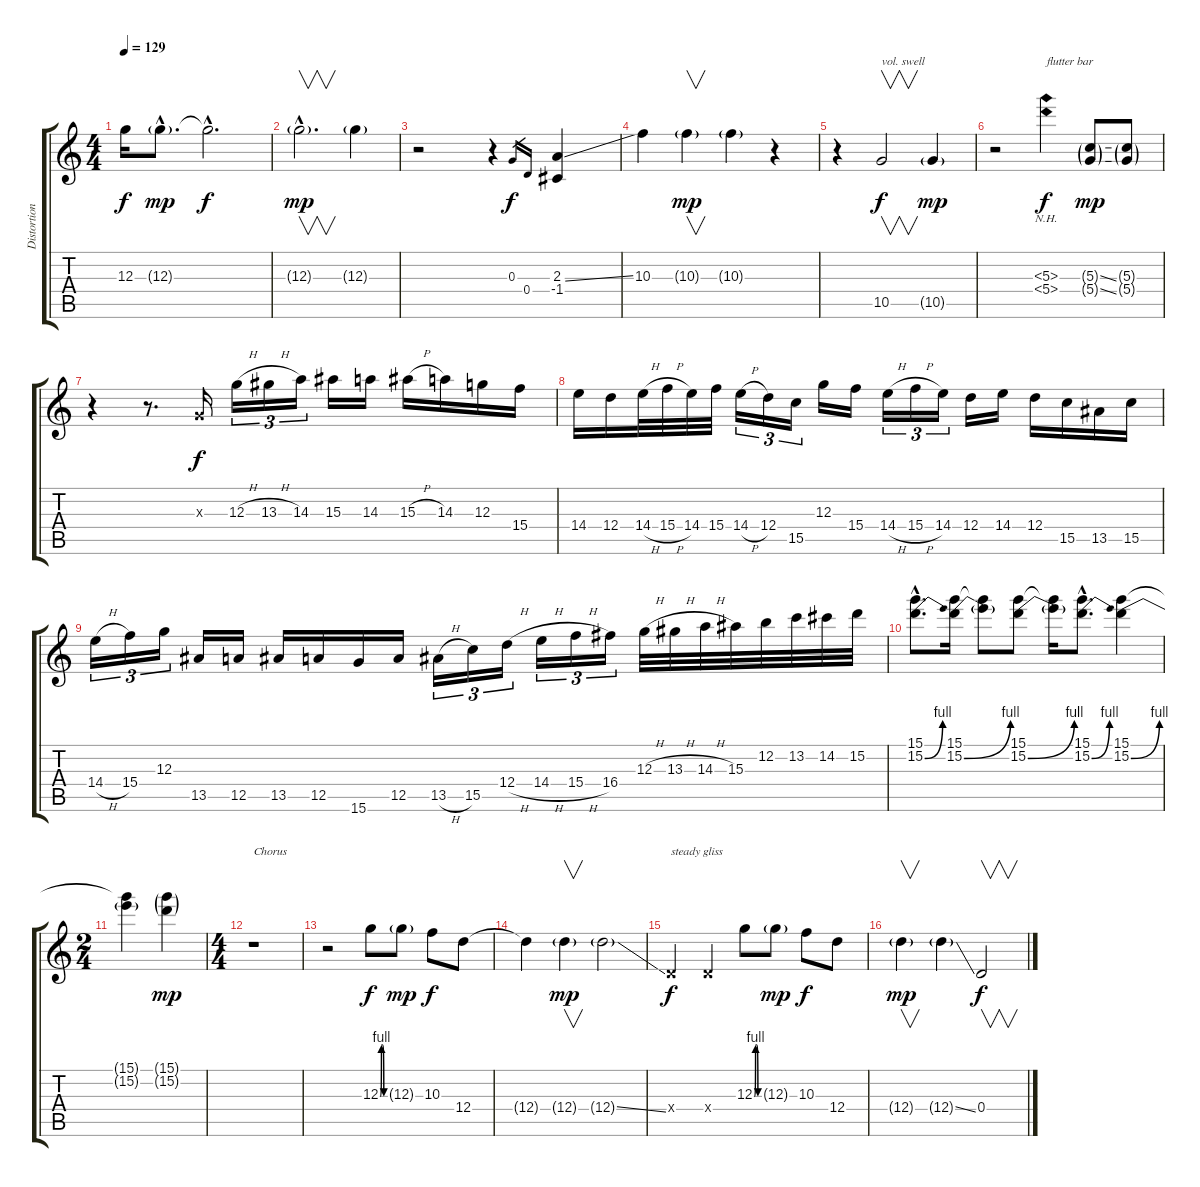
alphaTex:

\track ("Distortion Guitar" "Distortion") {instrument distortionguitar}
\staff {score tabs}
\tuning (E4 B3 G3 D3 A2 E2) {hide}
\ts (4 4)
\tempo 129
\clef g2
\ks c
12.3{t}.16{dy f} 12.3{g hac}.8{d dy mp} 12.3{hac t}.2{d dy f} |
12.3{g hac}.2{v d dy mp} 12.3{g}.4 |
r.2 r.4 0.3.16{gr dy f} 0.4.16{gr} (2.3{ss} -1.4).4 |
10.3.4 10.3{g}.4{v dy mp} 10.3{g}.4 r.4 |
r.4 10.5.2{v txt "vol. swell" dy f} 10.5{g}.4{dy mp} |
r.2 (5.3{nh} 5.4{nh}).4{txt "flutter bar" dy f} (5.3{ss g} 5.4{ss g}).8{dy mp} (5.3{g} 5.4{g}).8 |
r.4 r.8{d} 0.3{x}.16{dy f} 12.3{h}.16{tu (3 2)} 13.3{h}.16{tu (3 2)} 14.3.16{tu (3 2)} 15.3.16 14.3.16 15.3{h}.16 14.3.16 12.3.16 15.4.16 |
14.4.16 12.4.16 14.4{h}.32 15.4{h}.32 14.4.32 15.4.32 14.4{h}.16{tu (3 2)} 12.4.16{tu (3 2)} 15.5.16{tu (3 2)} 12.3.16 15.4.16 14.4{h}.16{tu (3 2)} 15.4{h}.16{tu (3 2)} 14.4.16{tu (3 2)} 12.4.16 14.4.16 12.4.16 15.5.16 13.5.16 15.5.16 |
14.4{h}.16{tu (3 2)} 15.4.16{tu (3 2)} 12.3.16{tu (3 2)} 13.5.16 12.5.16 13.5.16 12.5.16 15.6.16 12.5.16 13.5{h}.16{tu (3 2)} 15.5.16{tu (3 2)} 12.4{h}.16{tu (3 2)} 14.4{h}.16{tu (3 2)} 15.4{h}.16{tu (3 2)} 16.4.16{tu (3 2)} 12.3{h}.32 13.3{h}.32 14.3{h}.32 15.3.32 12.2.32 13.2.32 14.2.32 15.2.32 |
(15.1{hac} 15.2{be (bend 0 0 60 4) hac}).8{d} (15.1 15.2{be (bend 0 0 60 4)}).16 (15.1{t} 15.2{t}).8 (15.1 15.2{be (bend 0 0 60 4)}).8 (15.1{t} 15.2{t}).16 (15.1{hac} 15.2{be (bend 0 0 60 4) hac}).8{d} (15.1 15.2{be (bend 0 0 60 4)}).4 |
\ts (2 4)
(15.1{t} 15.2{t}).4 (15.1{g} 15.2{g}).4{dy mp} |
\ts (4 4)
r.1{txt "Chorus"} |
r.2 12.3{be (custom 0 0 15 4 30 4 45 0 60 0)}.8{dy f} 12.3{g}.8{dy mp} 10.3.8{dy f} 12.4.8 |
12.4{t}.4 12.4{g}.4{v dy mp} 12.4{ss g}.2 |
0.4{x}.4{txt "steady gliss" dy f} 0.4{x}.4 12.3{be (custom 0 0 15 4 30 4 45 0 60 0)}.8 12.3{g}.8{dy mp} 10.3.8{dy f} 12.4.8 |
12.4{g}.4{v dy mp} 12.4{ss g}.4 0.4.2{v dy f}
